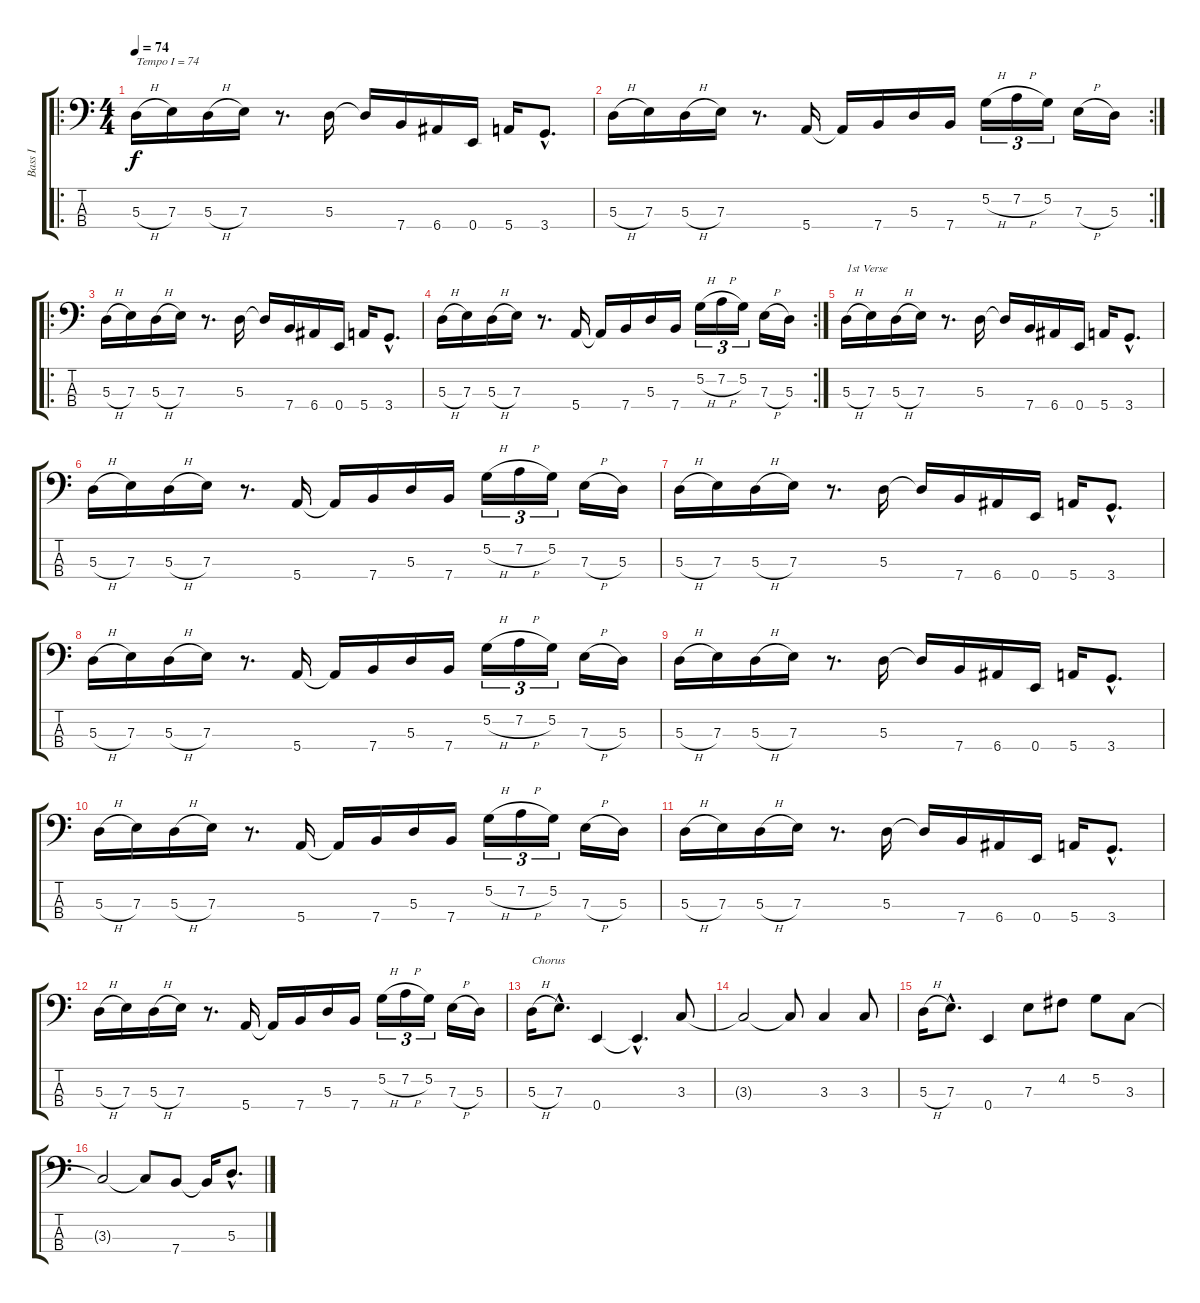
\track ("Bass I" "Bass I") {instrument electricbasspick}
\staff {score tabs}
\tuning (G2 D2 A1 E1) {hide}
\ro
\ts (4 4)
\tempo 74
\clef f4
\ks c
5.3{h}.16{txt "Tempo I = 74" dy f instrument electricbasspick} 7.3.16 5.3{h}.16 7.3.16 r.8{d} 5.3.16 5.3{t}.16 7.4.16 6.4.16 0.4.16 5.4.16 3.4{hac}.8{d} |
\rc 2
5.3{h}.16 7.3.16 5.3{h}.16 7.3.16 r.8{d} 5.4.16 5.4{t}.16 7.4.16 5.3.16 7.4.16 5.2{h}.16{tu (3 2)} 7.2{h}.16{tu (3 2)} 5.2.16{tu (3 2)} 7.3{h}.16 5.3.16 |
\ro
5.3{h}.16 7.3.16 5.3{h}.16 7.3.16 r.8{d} 5.3.16 5.3{t}.16 7.4.16 6.4.16 0.4.16 5.4.16 3.4{hac}.8{d} |
\rc 2
5.3{h}.16 7.3.16 5.3{h}.16 7.3.16 r.8{d} 5.4.16 5.4{t}.16 7.4.16 5.3.16 7.4.16 5.2{h}.16{tu (3 2)} 7.2{h}.16{tu (3 2)} 5.2.16{tu (3 2)} 7.3{h}.16 5.3.16 |
5.3{h}.16{txt "1st Verse"} 7.3.16 5.3{h}.16 7.3.16 r.8{d} 5.3.16 5.3{t}.16 7.4.16 6.4.16 0.4.16 5.4.16 3.4{hac}.8{d} |
5.3{h}.16 7.3.16 5.3{h}.16 7.3.16 r.8{d} 5.4.16 5.4{t}.16 7.4.16 5.3.16 7.4.16 5.2{h}.16{tu (3 2)} 7.2{h}.16{tu (3 2)} 5.2.16{tu (3 2)} 7.3{h}.16 5.3.16 |
5.3{h}.16 7.3.16 5.3{h}.16 7.3.16 r.8{d} 5.3.16 5.3{t}.16 7.4.16 6.4.16 0.4.16 5.4.16 3.4{hac}.8{d} |
5.3{h}.16 7.3.16 5.3{h}.16 7.3.16 r.8{d} 5.4.16 5.4{t}.16 7.4.16 5.3.16 7.4.16 5.2{h}.16{tu (3 2)} 7.2{h}.16{tu (3 2)} 5.2.16{tu (3 2)} 7.3{h}.16 5.3.16 |
5.3{h}.16 7.3.16 5.3{h}.16 7.3.16 r.8{d} 5.3.16 5.3{t}.16 7.4.16 6.4.16 0.4.16 5.4.16 3.4{hac}.8{d} |
5.3{h}.16 7.3.16 5.3{h}.16 7.3.16 r.8{d} 5.4.16 5.4{t}.16 7.4.16 5.3.16 7.4.16 5.2{h}.16{tu (3 2)} 7.2{h}.16{tu (3 2)} 5.2.16{tu (3 2)} 7.3{h}.16 5.3.16 |
5.3{h}.16 7.3.16 5.3{h}.16 7.3.16 r.8{d} 5.3.16 5.3{t}.16 7.4.16 6.4.16 0.4.16 5.4.16 3.4{hac}.8{d} |
5.3{h}.16 7.3.16 5.3{h}.16 7.3.16 r.8{d} 5.4.16 5.4{t}.16 7.4.16 5.3.16 7.4.16 5.2{h}.16{tu (3 2)} 7.2{h}.16{tu (3 2)} 5.2.16{tu (3 2)} 7.3{h}.16 5.3.16 |
5.3{h}.16{txt "Chorus"} 7.3{hac}.8{d} 0.4.4 0.4{hac t}.4{d} 3.3.8 |
3.3{t}.2 3.3{t}.8 3.3.4 3.3.8 |
5.3{h}.16 7.3{hac}.8{d} 0.4.4 7.3.8 4.2.8 5.2.8 3.3.8 |
3.3{t}.2 3.3{t}.8 7.4.8 7.4{t}.16 5.3{hac}.8{d}
